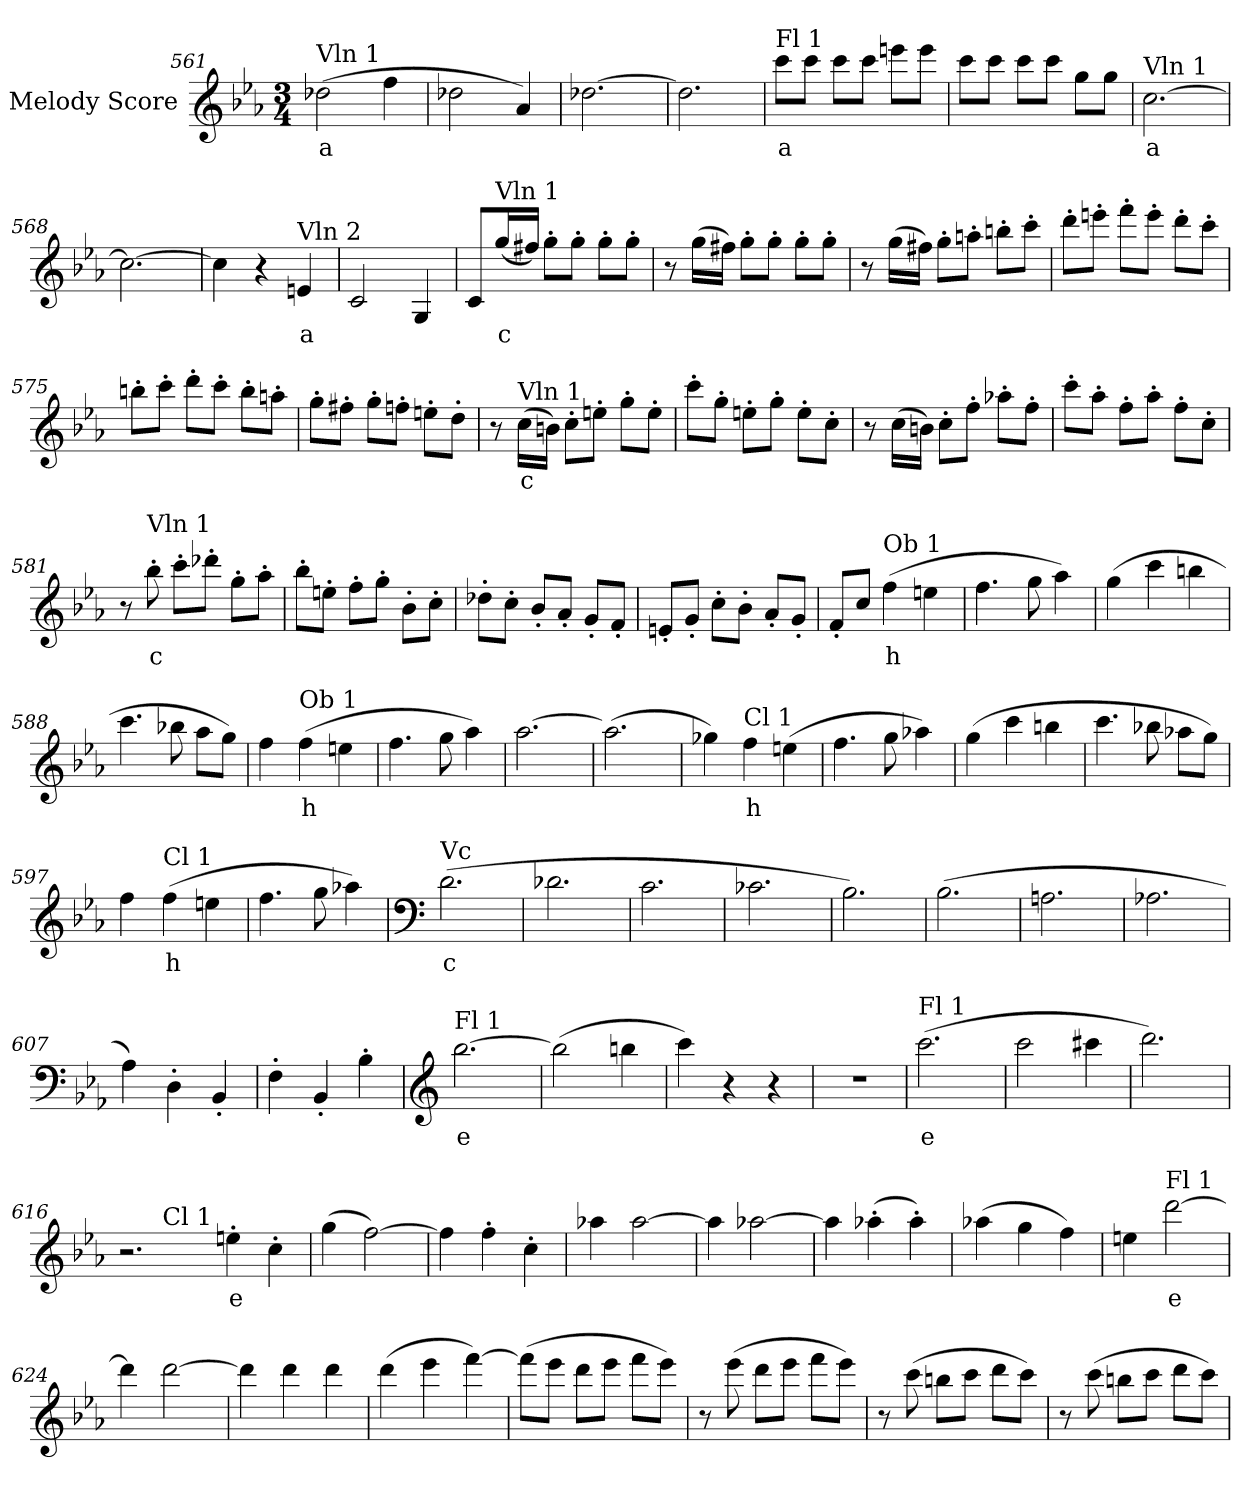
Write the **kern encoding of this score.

**kern	**text
*part1	*part1
*staff1	*staff1
*I"Melody Score	*
*clefG2	*
*k[b-e-a-]	*
*M3/4	*
=561	=561
!LO:TX:a:t=Vln 1	!
!	!LO:LY:b:color=#FF0000
(2dd-X\	a
4ff\	.
=562	=562
2dd-X\	.
4a-/)	.
=563	=563
[2.dd-X\	.
=564	=564
2.dd-\]	.
=565	=565
!LO:TX:a:t=Fl 1	!
!	!LO:LY:b:color=#FF0000
8ccc\L	a
8ccc\J	.
8ccc\L	.
8ccc\J	.
8eeen\L	.
8eee\J	.
=566	=566
8ccc\L	.
8ccc\J	.
8ccc\L	.
8ccc\J	.
8gg\L	.
8gg\J	.
=567	=567
!LO:TX:a:t=Vln 1	!
!	!LO:LY:b:color=#FF0000
[2.cc\	a
=568	=568
2.cc\_	.
=569	=569
4cc\]	.
4r	.
!LO:TX:a:t=Vln 2	!
!	!LO:LY:b:color=#FF0000
4en/	a
=570	=570
2c/	.
4G/	.
=571	=571
8c/L	.
!LO:TX:a:t=Vln 1	!
!	!LO:LY:b:color=#FF0000
(16gg/L	c
16ff#X/JJ)	.
8gg'\L	.
8gg'\J	.
8gg'\L	.
8gg'\J	.
=572	=572
8r	.
(16gg\LL	.
16ff#X\JJ)	.
8gg'\L	.
8gg'\J	.
8gg'\L	.
8gg'\J	.
=573	=573
8r	.
(16gg\LL	.
16ff#X\JJ)	.
8gg'\L	.
8aan'\J	.
8bbn'\L	.
8ccc'\J	.
=574	=574
8ddd'\L	.
8eeen'\J	.
8fff'\L	.
8eee'\J	.
8ddd'\L	.
8ccc'\J	.
=575	=575
8bbn'\L	.
8ccc'\J	.
8ddd'\L	.
8ccc'\J	.
8bb'\L	.
8aan'\J	.
=576	=576
8gg'\L	.
8ff#X'\J	.
8gg'\L	.
8ffn'\J	.
8een'\L	.
8dd'\J	.
=577	=577
8r	.
!LO:TX:a:t=Vln 1	!
!	!LO:LY:b:color=#FF0000
(16cc\LL	c
16bn\JJ)	.
8cc'\L	.
8een'\J	.
8gg'\L	.
8ee'\J	.
=578	=578
8ccc'\L	.
8gg'\J	.
8een'\L	.
8gg'\J	.
8ee'\L	.
8cc'\J	.
=579	=579
8r	.
(16cc\LL	.
16bn\JJ)	.
8cc'\L	.
8ff'\J	.
8aa-X'\L	.
8ff'\J	.
=580	=580
8ccc'\L	.
8aa-'\J	.
8ff'\L	.
8aa-'\J	.
8ff'\L	.
8cc'\J	.
=581	=581
8r	.
!LO:TX:a:t=Vln 1	!
!	!LO:LY:b:color=#FF0000
8bb-'\	c
8ccc'\L	.
8ddd-X'\J	.
8gg'\L	.
8aa-'\J	.
=582	=582
8bb-'\L	.
8een'\J	.
8ff'\L	.
8gg'\J	.
8b-'\L	.
8cc'\J	.
=583	=583
8dd-X'\L	.
8cc'\J	.
8b-'/L	.
8a-'/J	.
8g'/L	.
8f'/J	.
=584	=584
8en'/L	.
8g'/J	.
8cc'\L	.
8b-'\J	.
8a-'/L	.
8g'/J	.
=585	=585
8f'/L	.
8cc/J	.
!LO:TX:a:t=Ob 1	!
!	!LO:LY:b:color=#FF0000
(4ff\	h
4een\	.
=586	=586
4.ff\	.
8gg\	.
4aa-\)	.
=587	=587
(4gg\	.
4ccc\	.
4bbn\	.
=588	=588
4.ccc\	.
8bb-X\	.
8aa-\L	.
8gg\J)	.
=589	=589
4ff\	.
!LO:TX:a:t=Ob 1	!
!	!LO:LY:b:color=#FF0000
(4ff\	h
4een\	.
=590	=590
4.ff\	.
8gg\	.
4aa-\)	.
=591	=591
[2.aa-\	.
=592	=592
(2.aa-\]	.
=593	=593
4gg-X\)	.
!LO:TX:a:t=Cl 1	!
!	!LO:LY:b:color=#FF0000
4ff\	h
(4ee\	.
=594	=594
4.ff\	.
8gg\	.
4aa-X\)	.
=595	=595
(4gg\	.
4ccc\	.
4bbn\	.
=596	=596
4.ccc\	.
8bb-X\	.
8aa-X\L	.
8gg\J)	.
=597	=597
4ff\	.
!LO:TX:a:t=Cl 1	!
!	!LO:LY:b:color=#FF0000
(4ff\	h
4ee\	.
=598	=598
4.ff\	.
8gg\	.
4aa-X\)	.
=599	=599
*clefF4	*
!LO:TX:a:t=Vc	!
!	!LO:LY:b:color=#FF0000
(2.d\	c
=600	=600
2.d-X\	.
=601	=601
2.c\	.
=602	=602
2.c-X\	.
=603	=603
2.B-\)	.
=604	=604
(2.B-\	.
=605	=605
2.An\	.
=606	=606
2.A-X\	.
=607	=607
4A-\)	.
4D'\	.
4BB-'/	.
=608	=608
4F'\	.
4BB-'/	.
4B-'\	.
=609	=609
*clefG2	*
!LO:TX:a:t=Fl 1	!
!	!LO:LY:b:color=#FF0000
[2.bb-\	e
=610	=610
(2bb-\]	.
4bbn\	.
=611	=611
4ccc\)	.
4r	.
4r	.
=612	=612
2.r	.
=613	=613
!LO:TX:a:t=Fl 1	!
!	!LO:LY:b:color=#FF0000
(2.ccc\	e
=614	=614
2ccc\	.
4ccc#X\	.
=615	=615
2.ddd\)	.
=616	=616
*^	*
2.r	4ryy	.
!	!LO:TX:a:t=Cl 1	!
.	1ryy	.
!	!	!LO:LY:b:color=#FF0000
4ee'\	.	e
4cc'\	.	.
*v	*v	*
=617	=617
(4gg\	.
[2ff\)	.
=618	=618
4ff\]	.
4ff'\	.
4cc'\	.
=619	=619
4aa-X\	.
[2aa-\	.
=620	=620
4aa-\]	.
[2aa-X\	.
=621	=621
4aa-\]	.
(4aa-X'\	.
4aa-'\)	.
=622	=622
(4aa-X\	.
4gg\	.
4ff\)	.
=623	=623
4ee\	.
!LO:TX:a:t=Fl 1	!
!	!LO:LY:b:color=#FF0000
[2ddd\	e
=624	=624
4ddd\]	.
[2ddd\	.
=625	=625
4ddd\]	.
4ddd\	.
4ddd\	.
=626	=626
(4ddd\	.
4eee-\	.
[4fff\)	.
=627	=627
(8fff\L]	.
8eee-\J	.
8ddd\L	.
8eee-\J	.
8fff\L	.
8eee-\J)	.
=628	=628
8r	.
(8eee-\	.
8ddd\L	.
8eee-\J	.
8fff\L	.
8eee-\J)	.
=629	=629
8r	.
(8ccc\	.
8bbn\L	.
8ccc\J	.
8ddd\L	.
8ccc\J)	.
=630	=630
8r	.
(8ccc\	.
8bbn\L	.
8ccc\J	.
8ddd\L	.
8ccc\J)	.
=	=
*-	*-
